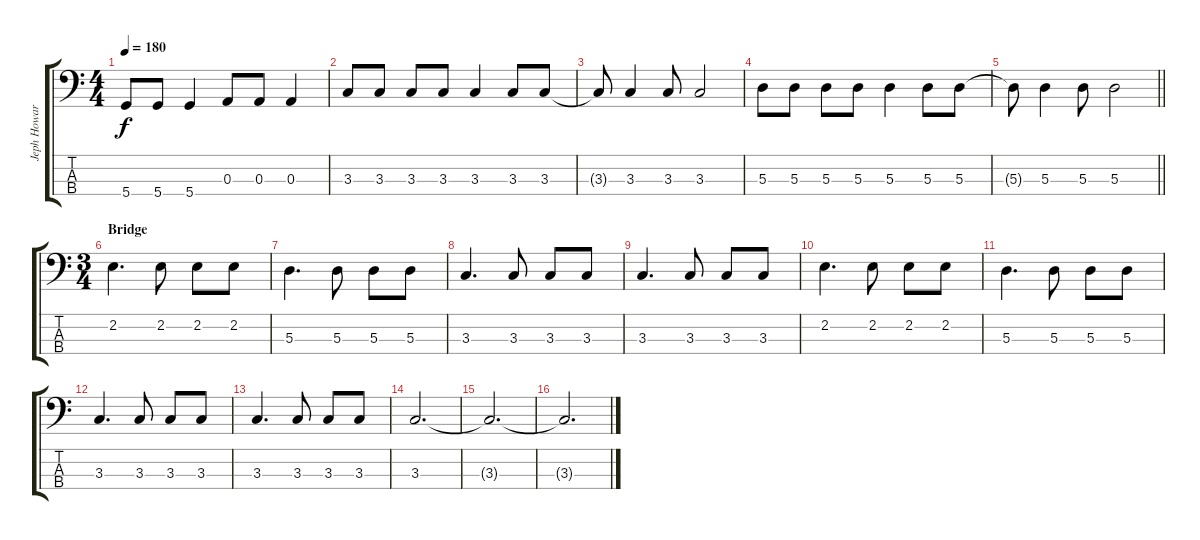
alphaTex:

\track ("Jeph Howard" "Jeph Howar") {instrument electricbasspick}
\staff {score tabs}
\tuning (G2 D2 A1 D1) {hide}
\ts (4 4)
\tempo 180
\clef f4
\ks c
5.4.8{dy f} 5.4.8 5.4.4 0.3.8 0.3.8 0.3.4 |
3.3.8 3.3.8 3.3.8 3.3.8 3.3.4 3.3.8 3.3.8 |
3.3{t}.8 3.3.4 3.3.8 3.3.2 |
5.3.8 5.3.8 5.3.8 5.3.8 5.3.4 5.3.8 5.3.8 |
\barLineRight lightlight
5.3{t}.8 5.3.4 5.3.8 5.3.2 |
\ts (3 4)
\section ("" "Bridge")
2.2.4{d} 2.2.8 2.2.8 2.2.8 |
5.3.4{d} 5.3.8 5.3.8 5.3.8 |
3.3.4{d} 3.3.8 3.3.8 3.3.8 |
3.3.4{d} 3.3.8 3.3.8 3.3.8 |
2.2.4{d} 2.2.8 2.2.8 2.2.8 |
5.3.4{d} 5.3.8 5.3.8 5.3.8 |
3.3.4{d} 3.3.8 3.3.8 3.3.8 |
3.3.4{d} 3.3.8 3.3.8 3.3.8 |
3.3.2{d} |
3.3{t}.2{d} |
3.3{t}.2{d}
